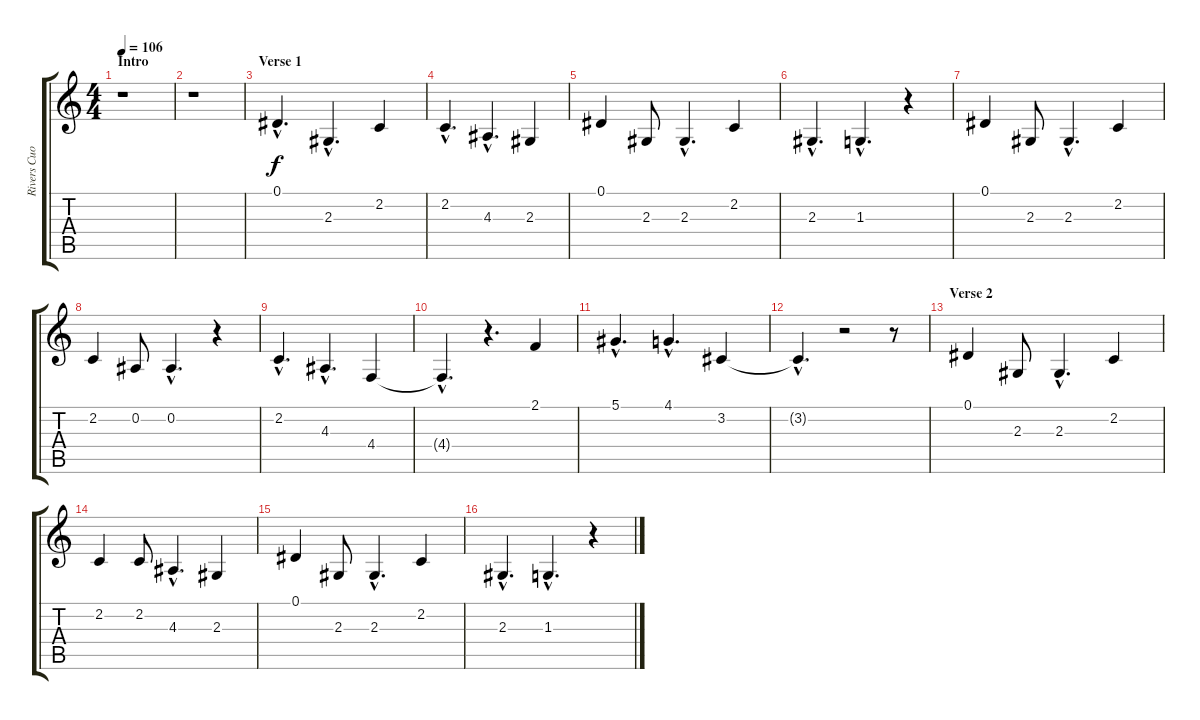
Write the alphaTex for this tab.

\track ("Rivers Cuomo" "Rivers Cuo") {instrument drawbarorgan}
\staff {score tabs}
\tuning (Eb4 Bb3 Gb3 Db3 Ab2 Eb2) {hide}
\ts (4 4)
\section ("" "Intro")
\tempo 106
\clef g2
\ks c
r.1{dy f instrument drawbarorgan} |
r.1 |
\section ("" "Verse 1")
0.1{hac}.4{d} 2.3{hac}.4{d} 2.2.4 |
2.2{hac}.4{d} 4.3{hac}.4{d} 2.3.4 |
0.1.4 2.3.8 2.3{hac}.4{d} 2.2.4 |
2.3{hac}.4{d} 1.3{hac}.4{d} r.4 |
0.1.4 2.3.8 2.3{hac}.4{d} 2.2.4 |
2.2.4 0.2.8 0.2{hac}.4{d} r.4 |
2.2{hac}.4{d} 4.3{hac}.4{d} 4.4.4 |
4.4{hac t}.4{d} r.4{d} 2.1.4 |
5.1{hac}.4{d} 4.1{hac}.4{d} 3.2.4 |
3.2{hac t}.4{d} r.2 r.8 |
\section ("" "Verse 2")
0.1.4 2.3.8 2.3{hac}.4{d} 2.2.4 |
2.2.4 2.2.8 4.3{hac}.4{d} 2.3.4 |
0.1.4 2.3.8 2.3{hac}.4{d} 2.2.4 |
2.3{hac}.4{d} 1.3{hac}.4{d} r.4
